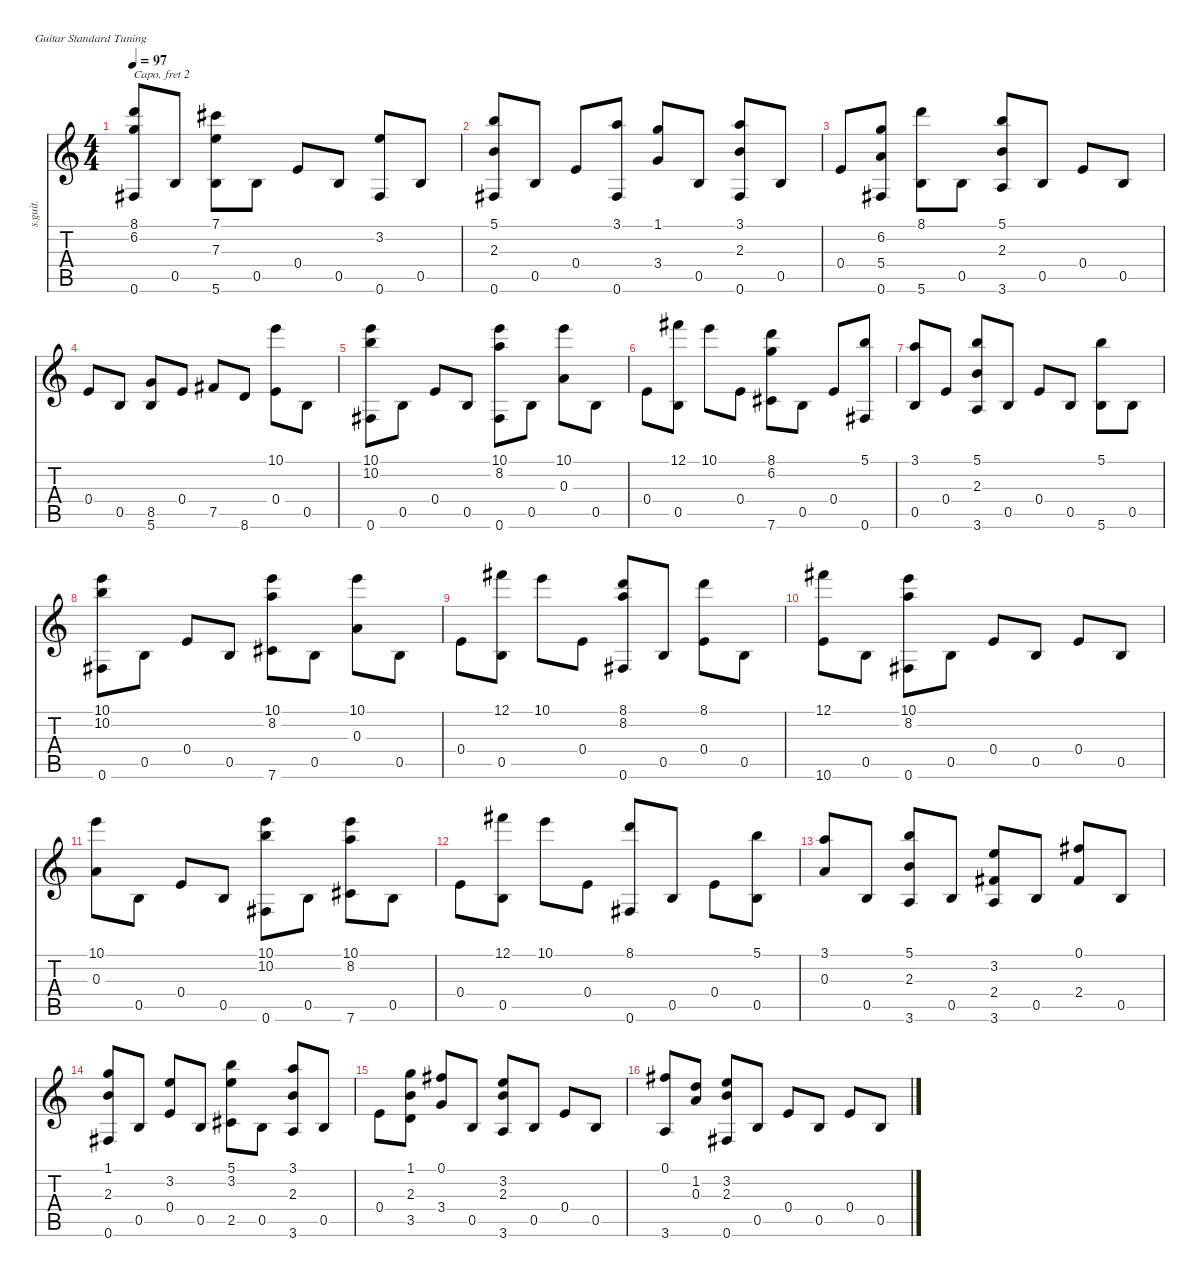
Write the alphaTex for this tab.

\defaultSystemsLayout 4
\hideDynamics
\bracketExtendMode nobrackets
\track ("Steel Guitar" "s.guit.") {instrument acousticguitarsteel}
\staff {score tabs}
\capo 2
\tuning (E4 B3 G3 D3 A2 E2)
\ts (4 4)
\tempo 97
\clef g2
\ks c
(0.6{acc #} 8.1 6.2).8{dy mf beam Up} 0.5.8{beam Up} (5.6 7.1{acc #} 7.3).8{beam Down} 0.5.8{beam Down} 0.4.8{beam Up} 0.5.8{beam Up} (0.6{acc #} 3.2).8{beam Up} 0.5.8{beam Up} |
(5.1 2.3 0.6{acc #}).8{beam Up} 0.5.8{beam Up} 0.4.8{beam Up} (0.6{acc #} 3.1).8{beam Up} (1.1 3.4).8{beam Up} 0.5.8{beam Up} (0.6{acc #} 3.1 2.3).8{beam Up} 0.5.8{beam Up} |
0.4.8{beam Up} (5.4 0.6{acc #} 6.2).8{beam Up} (8.1 5.6).8{beam Down} 0.5.8{beam Down} (3.6 2.3 5.1).8{beam Up} 0.5.8{beam Up} 0.4.8{beam Up} 0.5.8{beam Up} |
0.4.8{beam Up} 0.5.8{beam Up} (8.5 5.6).8{beam Up} 0.4.8{beam Up} 7.5{acc #}.8{beam Up} 8.6.8{beam Up} (0.4 10.1).8{beam Down} 0.5.8{beam Down} |
(0.6{acc #} 10.1 10.2).8{beam Down} 0.5.8{beam Down} 0.4.8{beam Up} 0.5.8{beam Up} (0.6{acc #} 8.2 10.1).8{beam Down} 0.5.8{beam Down} (0.3 10.1).8{beam Down} 0.5.8{beam Down} |
0.4.8{beam Down} (0.5 12.1{acc #}).8{beam Down} 10.1.8{beam Down} 0.4.8{beam Down} (7.6{acc #} 8.1 6.2).8{beam Down} 0.5.8{beam Down} 0.4.8{beam Up} (0.6{acc #} 5.1).8{beam Up} |
(3.1 0.5).8{beam Up} 0.4.8{beam Up} (2.3 3.6 5.1).8{beam Up} 0.5.8{beam Up} 0.4.8{beam Up} 0.5.8{beam Up} (5.6 5.1).8{beam Down} 0.5.8{beam Down} |
(10.1 10.2 0.6{acc #}).8{beam Down} 0.5.8{beam Down} 0.4.8{beam Up} 0.5.8{beam Up} (7.6{acc #} 10.1 8.2).8{beam Down} 0.5.8{beam Down} (0.3 10.1).8{beam Down} 0.5.8{beam Down} |
0.4.8{beam Down} (0.5 12.1{acc #}).8{beam Down} 10.1.8{beam Down} 0.4.8{beam Down} (0.6{acc #} 8.1 8.2).8{beam Up} 0.5.8{beam Up} (0.4 8.1).8{beam Down} 0.5.8{beam Down} |
(12.1{acc #} 10.6).8{beam Down} 0.5.8{beam Down} (0.6{acc #} 8.2 10.1).8{beam Down} 0.5.8{beam Down} 0.4.8{beam Up} 0.5.8{beam Up} 0.4.8{beam Up} 0.5.8{beam Up} |
(10.1 0.3).8{beam Down} 0.5.8{beam Down} 0.4.8{beam Up} 0.5.8{beam Up} (0.6{acc #} 10.2 10.1).8{beam Down} 0.5.8{beam Down} (7.6{acc #} 10.1 8.2).8{beam Down} 0.5.8{beam Down} |
0.4.8{beam Down} (0.5 12.1{acc #}).8{beam Down} 10.1.8{beam Down} 0.4.8{beam Down} (0.6{acc #} 8.1).8{beam Up} 0.5.8{beam Up} 0.4.8{beam Down} (0.5 5.1).8{beam Down} |
(3.1 0.3).8{beam Up} 0.5.8{beam Up} (3.6 2.3 5.1).8{beam Up} 0.5.8{beam Up} (3.6 2.4{acc #} 3.2).8{beam Up} 0.5.8{beam Up} (2.4{acc #} 0.1{acc #}).8{beam Up} 0.5.8{beam Up} |
(1.1 2.3 0.6{acc #}).8{beam Up} 0.5.8{beam Up} (0.4 3.2).8{beam Up} 0.5.8{beam Up} (2.5{acc #} 5.1 3.2).8{beam Down} 0.5.8{beam Down} (3.6 2.3 3.1).8{beam Up} 0.5.8{beam Up} |
0.4.8{beam Down} (2.3 3.5 1.1).8{beam Down} (3.4 0.1{acc #}).8{beam Up} 0.5.8{beam Up} (3.6 3.2 2.3).8{beam Up} 0.5.8{beam Up} 0.4.8{beam Up} 0.5.8{beam Up} |
(3.6 0.1{acc #}).8{beam Up} (1.2 0.3).8{beam Up} (3.2 2.3 0.6{acc #}).8{beam Up} 0.5.8{beam Up} 0.4.8{beam Up} 0.5.8{beam Up} 0.4.8{beam Up} 0.5.8{beam Up}
